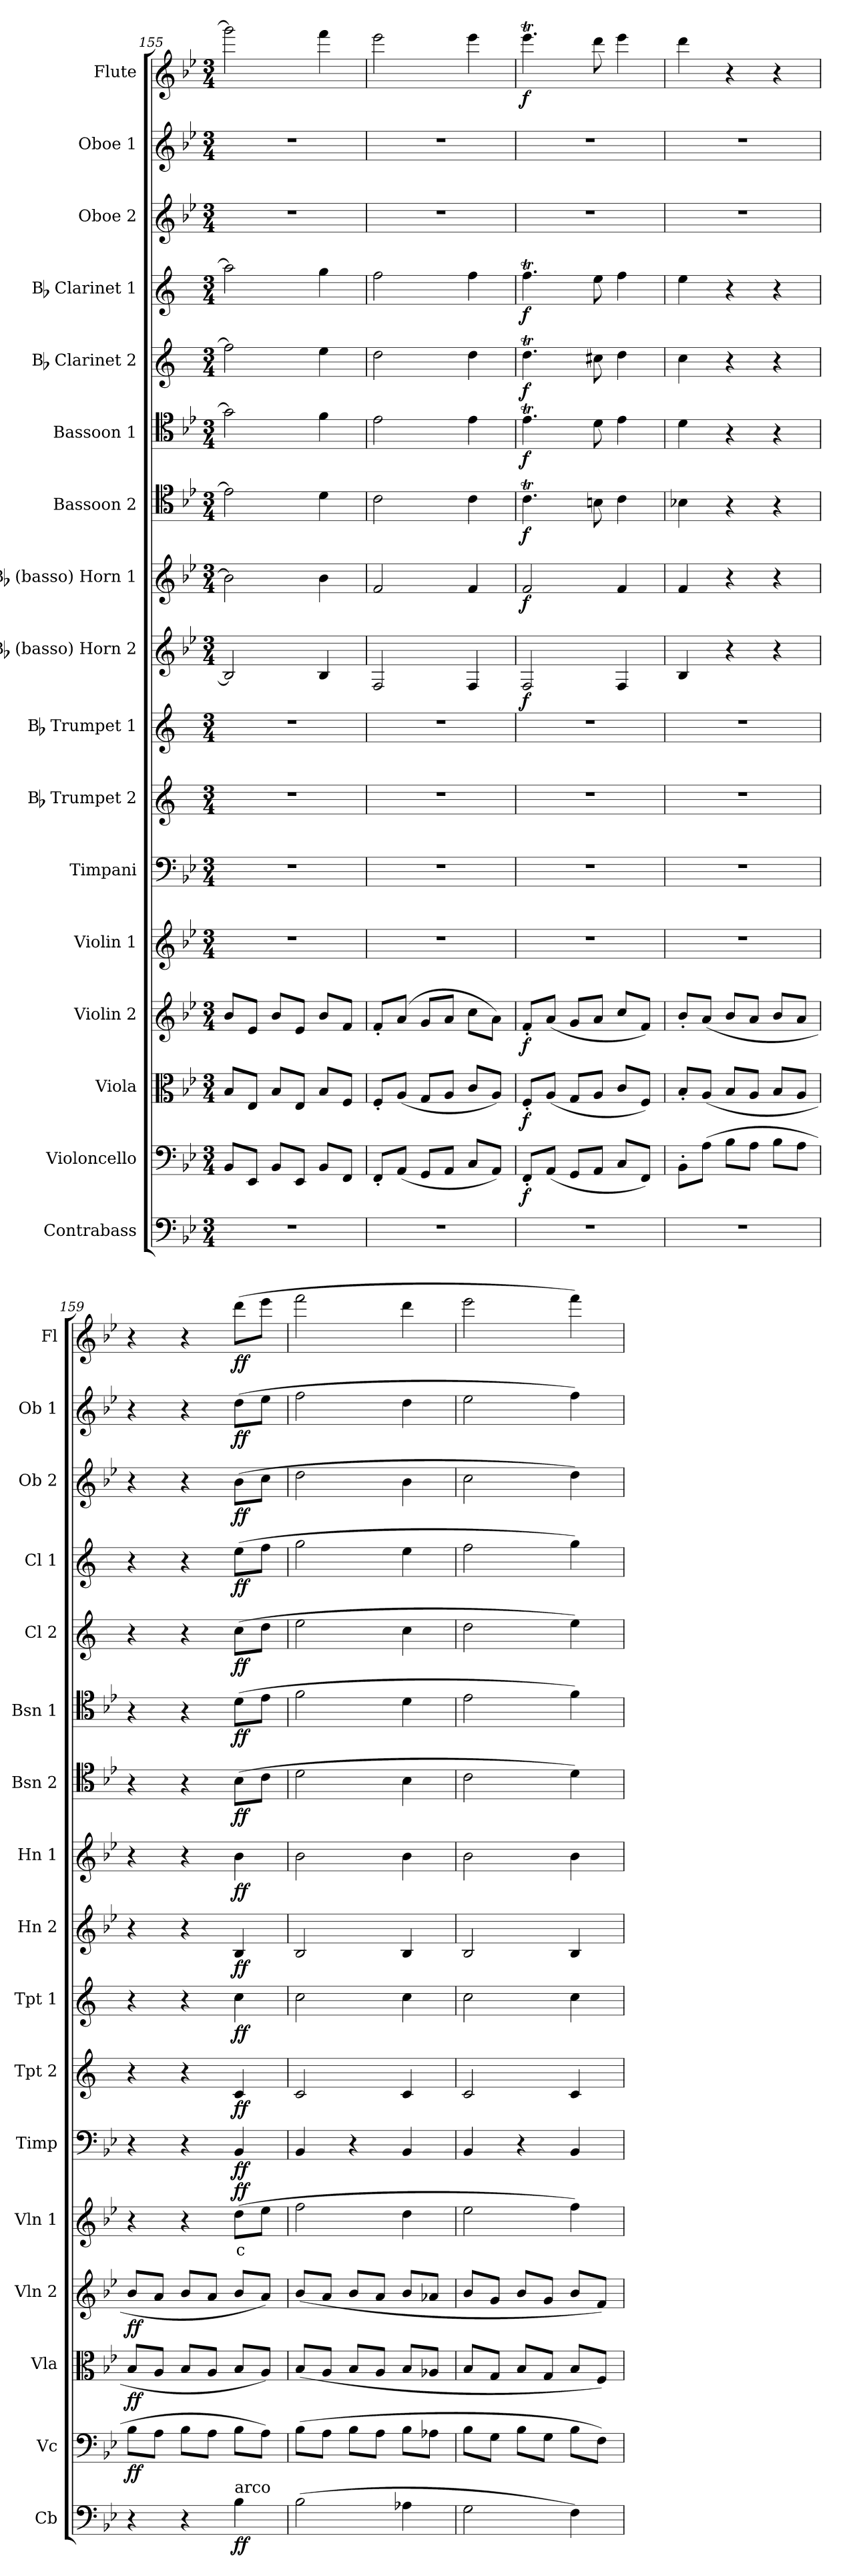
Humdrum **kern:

**kern	**dynam	**kern	**dynam	**kern	**dynam	**kern	**dynam	**kern	**text	**dynam	**kern	**dynam	**kern	**dynam	**kern	**dynam	**kern	**dynam	**kern	**dynam	**kern	**dynam	**kern	**dynam	**kern	**dynam	**kern	**dynam	**kern	**dynam	**kern	**dynam	**kern	**dynam
*part17	*part17	*part16	*part16	*part15	*part15	*part14	*part14	*part13	*part13	*part13	*part12	*part12	*part11	*part11	*part10	*part10	*part9	*part9	*part8	*part8	*part7	*part7	*part6	*part6	*part5	*part5	*part4	*part4	*part3	*part3	*part2	*part2	*part1	*part1
*staff17	*staff17	*staff16	*staff16	*staff15	*staff15	*staff14	*staff14	*staff13	*staff13	*staff13	*staff12	*staff12	*staff11	*staff11	*staff10	*staff10	*staff9	*staff9	*staff8	*staff8	*staff7	*staff7	*staff6	*staff6	*staff5	*staff5	*staff4	*staff4	*staff3	*staff3	*staff2	*staff2	*staff1	*staff1
*I"Contrabass	*	*I"Violoncello	*	*I"Viola	*	*I"Violin 2	*	*I"Violin 1	*	*	*I"Timpani	*	*I"Bb Trumpet 2	*	*I"Bb Trumpet 1	*	*I"Bb (basso) Horn 2	*	*I"Bb (basso) Horn 1	*	*I"Bassoon 2	*	*I"Bassoon 1	*	*I"Bb Clarinet 2	*	*I"Bb Clarinet 1	*	*I"Oboe 2	*	*I"Oboe 1	*	*I"Flute	*
*I'Cb	*	*I'Vc	*	*I'Vla	*	*I'Vln 2	*	*I'Vln 1	*	*	*I'Timp	*	*I'Tpt 2	*	*I'Tpt 1	*	*I'Hn 2	*	*I'Hn 1	*	*I'Bsn 2	*	*I'Bsn 1	*	*I'Cl 2	*	*I'Cl 1	*	*I'Ob 2	*	*I'Ob 1	*	*I'Fl	*
*clefF4	*	*clefF4	*	*clefC3	*	*clefG2	*	*clefG2	*	*	*clefF4	*	*clefG2	*	*clefG2	*	*clefG2	*	*clefG2	*	*clefC4	*	*clefC4	*	*clefG2	*	*clefG2	*	*clefG2	*	*clefG2	*	*clefG2	*
*ITrd7c12	*	*	*	*	*	*	*	*	*	*	*	*	*ITrd1c2	*	*ITrd1c2	*	*ITrd8c14	*	*ITrd8c14	*	*	*	*	*	*ITrd1c2	*	*ITrd1c2	*	*	*	*	*	*	*
*k[b-e-]	*	*k[b-e-]	*	*k[b-e-]	*	*k[b-e-]	*	*k[b-e-]	*	*	*k[b-e-]	*	*k[b-e-]	*	*k[b-e-]	*	*k[b-e-]	*	*k[b-e-]	*	*k[b-e-]	*	*k[b-e-]	*	*k[b-e-]	*	*k[b-e-]	*	*k[b-e-]	*	*k[b-e-]	*	*k[b-e-]	*
*M3/4	*	*M3/4	*	*M3/4	*	*M3/4	*	*M3/4	*	*	*M3/4	*	*M3/4	*	*M3/4	*	*M3/4	*	*M3/4	*	*M3/4	*	*M3/4	*	*M3/4	*	*M3/4	*	*M3/4	*	*M3/4	*	*M3/4	*
=155	=155	=155	=155	=155	=155	=155	=155	=155	=155	=155	=155	=155	=155	=155	=155	=155	=155	=155	=155	=155	=155	=155	=155	=155	=155	=155	=155	=155	=155	=155	=155	=155	=155	=155
2.r	.	8BB-/L	.	8B-/L	.	8b-/L	.	2.r	.	.	2.r	.	2.r	.	2.r	.	2BB-/]	.	2B-\]	.	2e-\]	.	2g\]	.	2ee-\]	.	2gg\]	.	2.r	.	2.r	.	2ggg\]	.
.	.	8EE-/J	.	8E-/J	.	8e-/J	.	.	.	.	.	.	.	.	.	.	.	.	.	.	.	.	.	.	.	.	.	.	.	.	.	.	.	.
.	.	8BB-/L	.	8B-/L	.	8b-/L	.	.	.	.	.	.	.	.	.	.	.	.	.	.	.	.	.	.	.	.	.	.	.	.	.	.	.	.
.	.	8EE-/J	.	8E-/J	.	8e-/J	.	.	.	.	.	.	.	.	.	.	.	.	.	.	.	.	.	.	.	.	.	.	.	.	.	.	.	.
.	.	8BB-/L	.	8B-/L	.	8b-/L	.	.	.	.	.	.	.	.	.	.	4BB-/	.	4B-\	.	4d\	.	4f\	.	4dd\	.	4ff\	.	.	.	.	.	4fff\	.
.	.	8FF/J	.	8F/J	.	8f/J	.	.	.	.	.	.	.	.	.	.	.	.	.	.	.	.	.	.	.	.	.	.	.	.	.	.	.	.
!!LO:PB:g=z
=156	=156	=156	=156	=156	=156	=156	=156	=156	=156	=156	=156	=156	=156	=156	=156	=156	=156	=156	=156	=156	=156	=156	=156	=156	=156	=156	=156	=156	=156	=156	=156	=156	=156	=156
2.r	.	8FF'/L	.	8F'/L	.	8f'/L	.	2.r	.	.	2.r	.	2.r	.	2.r	.	2FF/	.	2F/	.	2c\	.	2e-\	.	2cc\	.	2ee-\	.	2.r	.	2.r	.	2eee-\	.
.	.	(8AA/J	.	(8A/J	.	(8a/J	.	.	.	.	.	.	.	.	.	.	.	.	.	.	.	.	.	.	.	.	.	.	.	.	.	.	.	.
.	.	8GG/L	.	8G/L	.	8g/L	.	.	.	.	.	.	.	.	.	.	.	.	.	.	.	.	.	.	.	.	.	.	.	.	.	.	.	.
.	.	8AA/J	.	8A/J	.	8a/J	.	.	.	.	.	.	.	.	.	.	.	.	.	.	.	.	.	.	.	.	.	.	.	.	.	.	.	.
.	.	8C/L	.	8c/L	.	8cc\L	.	.	.	.	.	.	.	.	.	.	4FF/	.	4F/	.	4c\	.	4e-\	.	4cc\	.	4ee-\	.	.	.	.	.	4eee-\	.
.	.	8AA/J)	.	8A/J)	.	8a\J)	.	.	.	.	.	.	.	.	.	.	.	.	.	.	.	.	.	.	.	.	.	.	.	.	.	.	.	.
=157	=157	=157	=157	=157	=157	=157	=157	=157	=157	=157	=157	=157	=157	=157	=157	=157	=157	=157	=157	=157	=157	=157	=157	=157	=157	=157	=157	=157	=157	=157	=157	=157	=157	=157
!	!	!	!LO:DY:b	!	!LO:DY:b	!	!LO:DY:b	!	!	!	!	!	!	!	!	!	!	!LO:DY:b	!	!LO:DY:b	!	!LO:DY:b	!	!LO:DY:b	!	!LO:DY:b	!	!LO:DY:b	!	!	!	!	!	!LO:DY:b
2.r	.	8FF'/L	f	8F'/L	f	8f'/L	f	2.r	.	.	2.r	.	2.r	.	2.r	.	2FF/	f	2F/	f	4.cT\	f	4.e-T\	f	4.ccT\	f	4.ee-T\	f	2.r	.	2.r	.	4.eee-T\	f
.	.	(8AA/J	.	(8A/J	.	(8a/J	.	.	.	.	.	.	.	.	.	.	.	.	.	.	.	.	.	.	.	.	.	.	.	.	.	.	.	.
.	.	8GG/L	.	8G/L	.	8g/L	.	.	.	.	.	.	.	.	.	.	.	.	.	.	.	.	.	.	.	.	.	.	.	.	.	.	.	.
.	.	8AA/J	.	8A/J	.	8a/J	.	.	.	.	.	.	.	.	.	.	.	.	.	.	8Bn\	.	8d\	.	8bn\	.	8dd\	.	.	.	.	.	8ddd\	.
.	.	8C/L	.	8c/L	.	8cc/L	.	.	.	.	.	.	.	.	.	.	4FF/	.	4F/	.	4c\	.	4e-\	.	4cc\	.	4ee-\	.	.	.	.	.	4eee-\	.
.	.	8FF/J)	.	8F/J)	.	8f/J)	.	.	.	.	.	.	.	.	.	.	.	.	.	.	.	.	.	.	.	.	.	.	.	.	.	.	.	.
=158	=158	=158	=158	=158	=158	=158	=158	=158	=158	=158	=158	=158	=158	=158	=158	=158	=158	=158	=158	=158	=158	=158	=158	=158	=158	=158	=158	=158	=158	=158	=158	=158	=158	=158
2.r	.	8BB-'\L	.	8B-'/L	.	8b-'/L	.	2.r	.	.	2.r	.	2.r	.	2.r	.	4BB-/	.	4F/	.	4B-X\	.	4d\	.	4b-\	.	4dd\	.	2.r	.	2.r	.	4ddd\	.
.	.	(8A\J	.	(8A/J	.	(8a/J	.	.	.	.	.	.	.	.	.	.	.	.	.	.	.	.	.	.	.	.	.	.	.	.	.	.	.	.
.	.	8B-\L	.	8B-/L	.	8b-/L	.	.	.	.	.	.	.	.	.	.	4r	.	4r	.	4r	.	4r	.	4r	.	4r	.	.	.	.	.	4r	.
.	.	8A\J	.	8A/J	.	8a/J	.	.	.	.	.	.	.	.	.	.	.	.	.	.	.	.	.	.	.	.	.	.	.	.	.	.	.	.
.	.	8B-\L	.	8B-/L	.	8b-/L	.	.	.	.	.	.	.	.	.	.	4r	.	4r	.	4r	.	4r	.	4r	.	4r	.	.	.	.	.	4r	.
.	.	8A\J	.	8A/J	.	8a/J	.	.	.	.	.	.	.	.	.	.	.	.	.	.	.	.	.	.	.	.	.	.	.	.	.	.	.	.
=159	=159	=159	=159	=159	=159	=159	=159	=159	=159	=159	=159	=159	=159	=159	=159	=159	=159	=159	=159	=159	=159	=159	=159	=159	=159	=159	=159	=159	=159	=159	=159	=159	=159	=159
!	!	!	!LO:DY:b	!	!LO:DY:b	!	!LO:DY:b	!	!	!	!	!	!	!	!	!	!	!	!	!	!	!	!	!	!	!	!	!	!	!	!	!	!	!
4r	.	8B-\L	ff	8B-/L	ff	8b-/L	ff	4r	.	.	4r	.	4r	.	4r	.	4r	.	4r	.	4r	.	4r	.	4r	.	4r	.	4r	.	4r	.	4r	.
.	.	8A\J	.	8A/J	.	8a/J	.	.	.	.	.	.	.	.	.	.	.	.	.	.	.	.	.	.	.	.	.	.	.	.	.	.	.	.
4r	.	8B-\L	.	8B-/L	.	8b-/L	.	4r	.	.	4r	.	4r	.	4r	.	4r	.	4r	.	4r	.	4r	.	4r	.	4r	.	4r	.	4r	.	4r	.
.	.	8A\J	.	8A/J	.	8a/J	.	.	.	.	.	.	.	.	.	.	.	.	.	.	.	.	.	.	.	.	.	.	.	.	.	.	.	.
!LO:TX:a:t=arco	!	!	!	!	!	!	!	!	!	!	!	!	!	!	!	!	!	!	!	!	!	!	!	!	!	!	!	!	!	!	!	!	!	!
!	!LO:DY:b	!	!	!	!	!	!	!	!LO:LY:b:color=#FF0000	!LO:DY:b	!	!LO:DY:b	!	!LO:DY:b	!	!LO:DY:b	!	!LO:DY:b	!	!LO:DY:b	!	!LO:DY:b	!	!LO:DY:b	!	!LO:DY:b	!	!LO:DY:b	!	!LO:DY:b	!	!LO:DY:b	!	!LO:DY:b
4BB-\	ff	8B-\L	.	8B-/L	.	8b-/L	.	(8dd\L	c	ff	4BB-/	ff	4B-/	ff	4b-\	ff	4BB-/	ff	4B-\	ff	(8B-\L	ff	(8d\L	ff	(8b-\L	ff	(8dd\L	ff	(8b-\L	ff	(8dd\L	ff	(8ddd\L	ff
.	.	8A\J)	.	8A/J)	.	8a/J)	.	8ee-\J	.	.	.	.	.	.	.	.	.	.	.	.	8c\J	.	8e-\J	.	8cc\J	.	8ee-\J	.	8cc\J	.	8ee-\J	.	8eee-\J	.
=160	=160	=160	=160	=160	=160	=160	=160	=160	=160	=160	=160	=160	=160	=160	=160	=160	=160	=160	=160	=160	=160	=160	=160	=160	=160	=160	=160	=160	=160	=160	=160	=160	=160	=160
(2BB-\	.	(8B-\L	.	(8B-/L	.	(8b-/L	.	2ff\	.	.	4BB-/	.	2B-/	.	2b-\	.	2BB-/	.	2B-\	.	2d\	.	2f\	.	2dd\	.	2ff\	.	2dd\	.	2ff\	.	2fff\	.
.	.	8A\J	.	8A/J	.	8a/J	.	.	.	.	.	.	.	.	.	.	.	.	.	.	.	.	.	.	.	.	.	.	.	.	.	.	.	.
.	.	8B-\L	.	8B-/L	.	8b-/L	.	.	.	.	4r	.	.	.	.	.	.	.	.	.	.	.	.	.	.	.	.	.	.	.	.	.	.	.
.	.	8A\J	.	8A/J	.	8a/J	.	.	.	.	.	.	.	.	.	.	.	.	.	.	.	.	.	.	.	.	.	.	.	.	.	.	.	.
4AA-X\	.	8B-\L	.	8B-/L	.	8b-/L	.	4dd\	.	.	4BB-/	.	4B-/	.	4b-\	.	4BB-/	.	4B-\	.	4B-\	.	4d\	.	4b-\	.	4dd\	.	4b-\	.	4dd\	.	4ddd\	.
.	.	8A-X\J	.	8A-X/J	.	8a-X/J	.	.	.	.	.	.	.	.	.	.	.	.	.	.	.	.	.	.	.	.	.	.	.	.	.	.	.	.
=161	=161	=161	=161	=161	=161	=161	=161	=161	=161	=161	=161	=161	=161	=161	=161	=161	=161	=161	=161	=161	=161	=161	=161	=161	=161	=161	=161	=161	=161	=161	=161	=161	=161	=161
2GG\	.	8B-\L	.	8B-/L	.	8b-/L	.	2ee-\	.	.	4BB-/	.	2B-/	.	2b-\	.	2BB-/	.	2B-\	.	2c\	.	2e-\	.	2cc\	.	2ee-\	.	2cc\	.	2ee-\	.	2eee-\	.
.	.	8G\J	.	8G/J	.	8g/J	.	.	.	.	.	.	.	.	.	.	.	.	.	.	.	.	.	.	.	.	.	.	.	.	.	.	.	.
.	.	8B-\L	.	8B-/L	.	8b-/L	.	.	.	.	4r	.	.	.	.	.	.	.	.	.	.	.	.	.	.	.	.	.	.	.	.	.	.	.
.	.	8G\J	.	8G/J	.	8g/J	.	.	.	.	.	.	.	.	.	.	.	.	.	.	.	.	.	.	.	.	.	.	.	.	.	.	.	.
4FF\)	.	8B-\L	.	8B-/L	.	8b-/L	.	4ff\)	.	.	4BB-/	.	4B-/	.	4b-\	.	4BB-/	.	4B-\	.	4d\)	.	4f\)	.	4dd\)	.	4ff\)	.	4dd\)	.	4ff\)	.	4fff\)	.
.	.	8F\J)	.	8F/J)	.	8f/J)	.	.	.	.	.	.	.	.	.	.	.	.	.	.	.	.	.	.	.	.	.	.	.	.	.	.	.	.
=	=	=	=	=	=	=	=	=	=	=	=	=	=	=	=	=	=	=	=	=	=	=	=	=	=	=	=	=	=	=	=	=	=	=
*-	*-	*-	*-	*-	*-	*-	*-	*-	*-	*-	*-	*-	*-	*-	*-	*-	*-	*-	*-	*-	*-	*-	*-	*-	*-	*-	*-	*-	*-	*-	*-	*-	*-	*-
